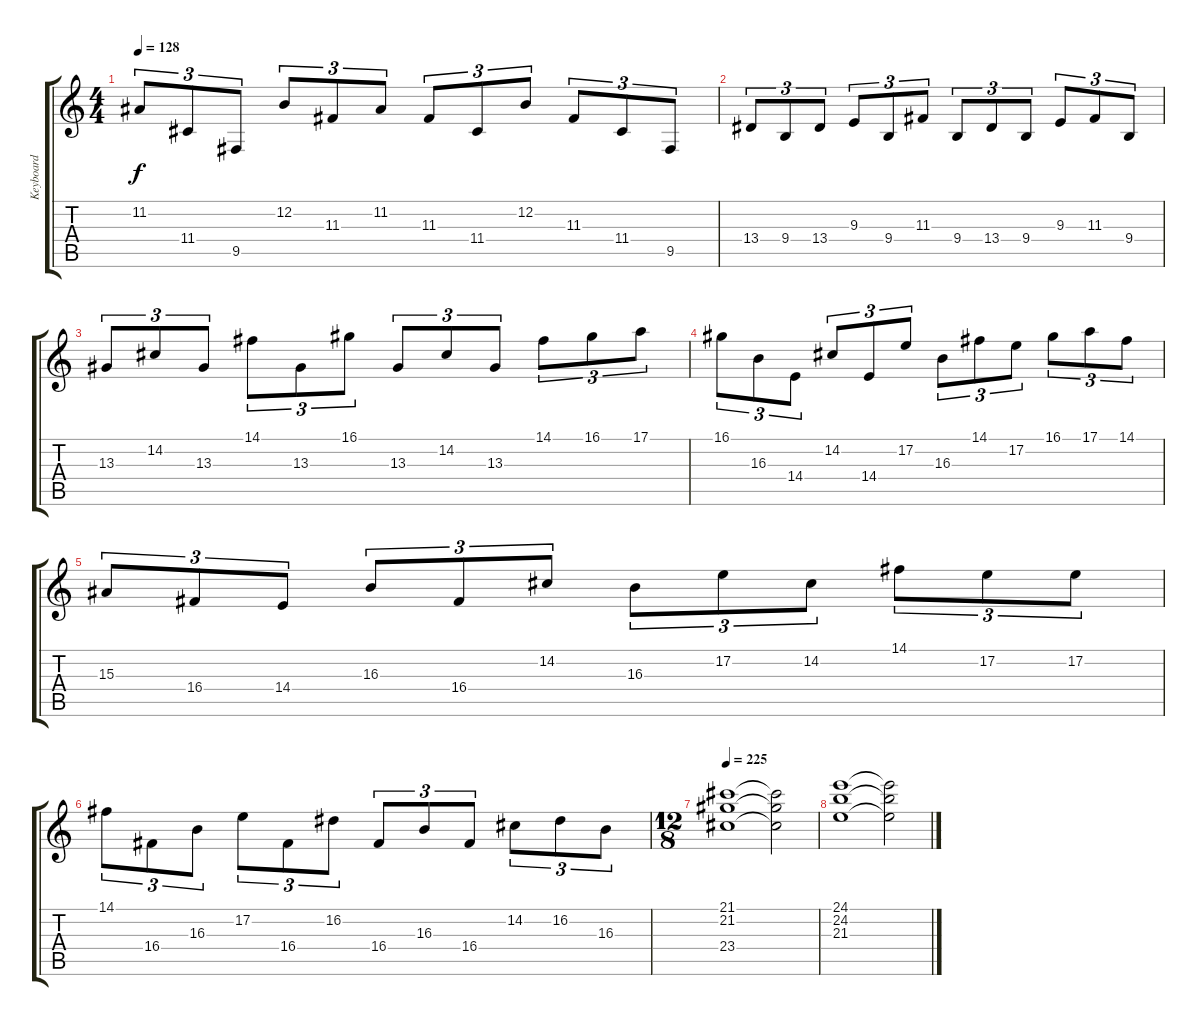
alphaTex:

\track ("Keyboard" "Keyboard") {instrument synthstrings2}
\staff {score tabs}
\tuning (E4 B3 G3 D3 A2 E2) {hide}
\ts (4 4)
\tempo 128
\clef g2
\ks c
11.2.8{tu (3 2) dy f} 11.4.8{tu (3 2)} 9.5.8{tu (3 2)} 12.2.8{tu (3 2)} 11.3.8{tu (3 2)} 11.2.8{tu (3 2)} 11.3.8{tu (3 2)} 11.4.8{tu (3 2)} 12.2.8{tu (3 2)} 11.3.8{tu (3 2)} 11.4.8{tu (3 2)} 9.5.8{tu (3 2)} |
13.4.8{tu (3 2)} 9.4.8{tu (3 2)} 13.4.8{tu (3 2)} 9.3.8{tu (3 2)} 9.4.8{tu (3 2)} 11.3.8{tu (3 2)} 9.4.8{tu (3 2)} 13.4.8{tu (3 2)} 9.4.8{tu (3 2)} 9.3.8{tu (3 2)} 11.3.8{tu (3 2)} 9.4.8{tu (3 2)} |
13.3.8{tu (3 2)} 14.2.8{tu (3 2)} 13.3.8{tu (3 2)} 14.1.8{tu (3 2)} 13.3.8{tu (3 2)} 16.1.8{tu (3 2)} 13.3.8{tu (3 2)} 14.2.8{tu (3 2)} 13.3.8{tu (3 2)} 14.1.8{tu (3 2)} 16.1.8{tu (3 2)} 17.1.8{tu (3 2)} |
16.1.8{tu (3 2)} 16.3.8{tu (3 2)} 14.4.8{tu (3 2)} 14.2.8{tu (3 2)} 14.4.8{tu (3 2)} 17.2.8{tu (3 2)} 16.3.8{tu (3 2)} 14.1.8{tu (3 2)} 17.2.8{tu (3 2)} 16.1.8{tu (3 2)} 17.1.8{tu (3 2)} 14.1.8{tu (3 2)} |
15.3.8{tu (3 2)} 16.4.8{tu (3 2)} 14.4.8{tu (3 2)} 16.3.8{tu (3 2)} 16.4.8{tu (3 2)} 14.2.8{tu (3 2)} 16.3.8{tu (3 2)} 17.2.8{tu (3 2)} 14.2.8{tu (3 2)} 14.1.8{tu (3 2)} 17.2.8{tu (3 2)} 17.2.8{tu (3 2)} |
14.1.8{tu (3 2)} 16.4.8{tu (3 2)} 16.3.8{tu (3 2)} 17.2.8{tu (3 2)} 16.4.8{tu (3 2)} 16.2.8{tu (3 2)} 16.4.8{tu (3 2)} 16.3.8{tu (3 2)} 16.4.8{tu (3 2)} 14.2.8{tu (3 2)} 16.2.8{tu (3 2)} 16.3.8{tu (3 2)} |
\ts (12 8)
\tempo 225
(21.1 21.2 23.4).1{volume 11 instrument synthstrings2} (21.1{t} 21.2{t} 23.4{t}).2 |
(24.1 24.2 21.3).1 (24.1{t} 24.2{t} 21.3{t}).2
